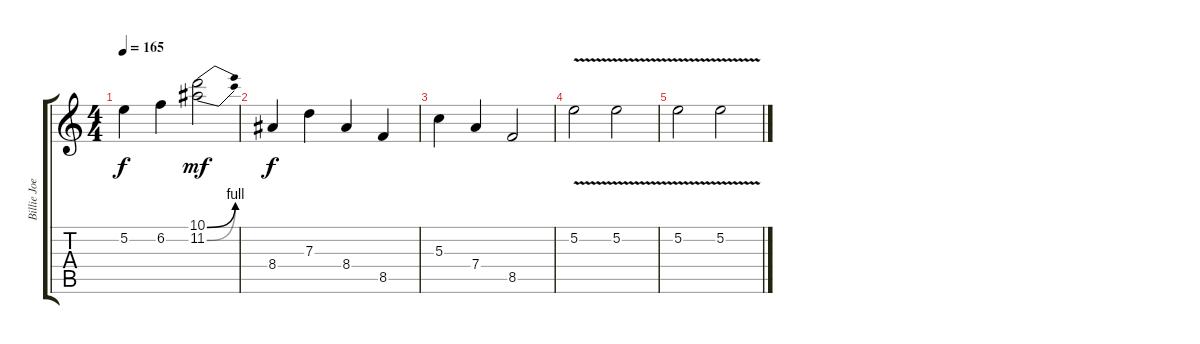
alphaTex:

\track ("Billie Joe Armstrong - Guitar" "Billie Joe") {instrument distortionguitar}
\staff {score tabs}
\tuning (E4 B3 G3 D3 A2 E2) {hide}
\ts (4 4)
\tempo 165
\clef g2
\ks c
5.2.4{dy f} 6.2.4 (10.1{be (bend 0 0 60 4)} 11.2{be (bend 0 0 60 4)}).2{dy mf} |
8.4.4{dy f} 7.3.4 8.4.4 8.5.4 |
5.3.4 7.4.4 8.5.2 |
5.2{v}.2 5.2{v}.2 |
5.2{v}.2 5.2{v}.2
